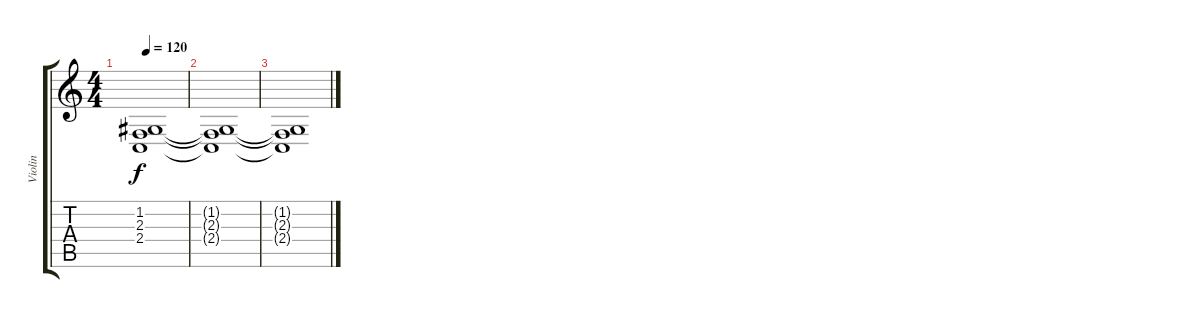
\track ("Violin" "Violin") {instrument violin}
\staff {score tabs}
\tuning (C4 G3 Eb3 Bb2 F2 C2) {hide}
\ts (4 4)
\tempo 120
\clef g2
\ks c
(1.2 2.3 2.4).1{dy f} |
(1.2{t} 2.3{t} 2.4{t}).1 |
(1.2{t} 2.3{t} 2.4{t}).1{volume 0}
